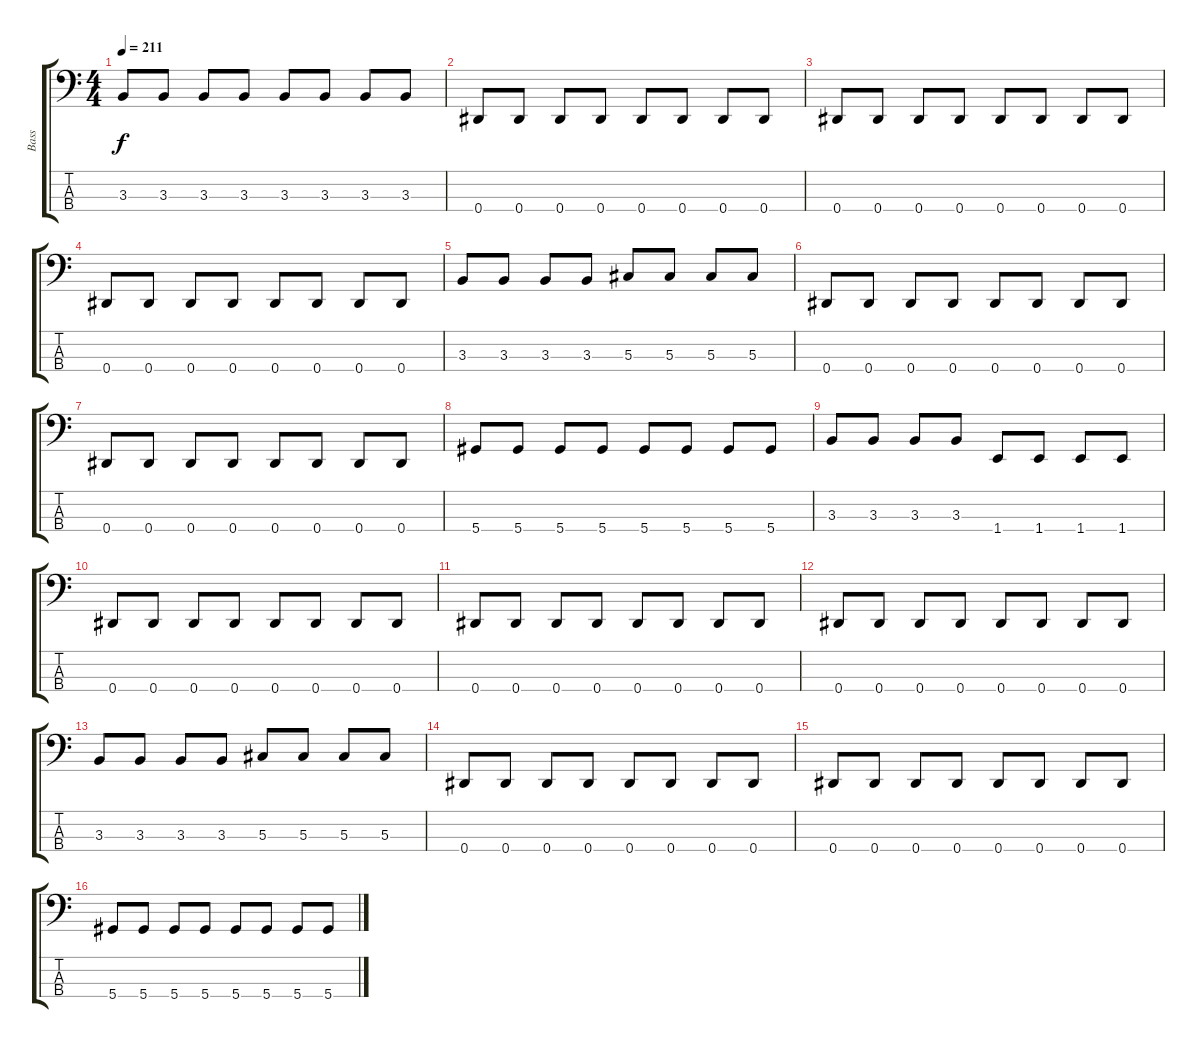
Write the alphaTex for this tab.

\track ("Bass" "Bass") {instrument electricbassfinger}
\staff {score tabs}
\tuning (Gb2 Db2 Ab1 Eb1) {hide}
\ts (4 4)
\tempo 211
\clef f4
\ks c
3.3.8{dy f} 3.3.8 3.3.8 3.3.8 3.3.8 3.3.8 3.3.8 3.3.8 |
0.4.8 0.4.8 0.4.8 0.4.8 0.4.8 0.4.8 0.4.8 0.4.8 |
0.4.8 0.4.8 0.4.8 0.4.8 0.4.8 0.4.8 0.4.8 0.4.8 |
0.4.8 0.4.8 0.4.8 0.4.8 0.4.8 0.4.8 0.4.8 0.4.8 |
3.3.8 3.3.8 3.3.8 3.3.8 5.3.8 5.3.8 5.3.8 5.3.8 |
0.4.8 0.4.8 0.4.8 0.4.8 0.4.8 0.4.8 0.4.8 0.4.8 |
0.4.8 0.4.8 0.4.8 0.4.8 0.4.8 0.4.8 0.4.8 0.4.8 |
5.4.8 5.4.8 5.4.8 5.4.8 5.4.8 5.4.8 5.4.8 5.4.8 |
3.3.8 3.3.8 3.3.8 3.3.8 1.4.8 1.4.8 1.4.8 1.4.8 |
0.4.8 0.4.8 0.4.8 0.4.8 0.4.8 0.4.8 0.4.8 0.4.8 |
0.4.8 0.4.8 0.4.8 0.4.8 0.4.8 0.4.8 0.4.8 0.4.8 |
0.4.8 0.4.8 0.4.8 0.4.8 0.4.8 0.4.8 0.4.8 0.4.8 |
3.3.8 3.3.8 3.3.8 3.3.8 5.3.8 5.3.8 5.3.8 5.3.8 |
0.4.8 0.4.8 0.4.8 0.4.8 0.4.8 0.4.8 0.4.8 0.4.8 |
0.4.8 0.4.8 0.4.8 0.4.8 0.4.8 0.4.8 0.4.8 0.4.8 |
5.4.8 5.4.8 5.4.8 5.4.8 5.4.8 5.4.8 5.4.8 5.4.8
